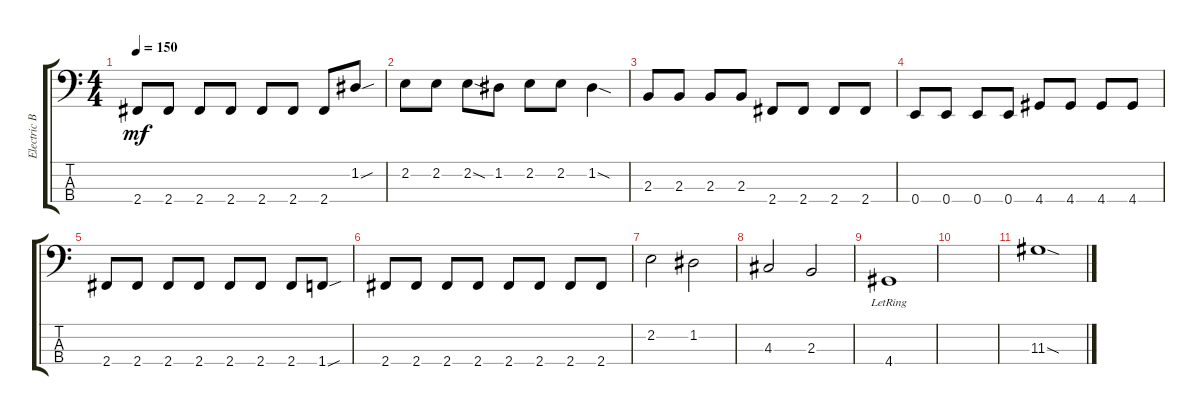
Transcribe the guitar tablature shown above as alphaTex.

\track ("Electric Bass" "Electric B") {instrument electricbassfinger}
\staff {score tabs}
\tuning (G2 D2 A1 E1) {hide}
\ts (4 4)
\tempo 150
\clef f4
\ks c
2.4.8{dy mf} 2.4.8 2.4.8 2.4.8 2.4.8 2.4.8 2.4.8 1.2{sou}.8 |
2.2.8 2.2.8 2.2{sod}.8 1.2.8 2.2.8 2.2.8 1.2{sod}.4 |
2.3.8 2.3.8 2.3.8 2.3.8 2.4.8 2.4.8 2.4.8 2.4.8 |
0.4.8 0.4.8 0.4.8 0.4.8 4.4.8 4.4.8 4.4.8 4.4.8 |
2.4.8 2.4.8 2.4.8 2.4.8 2.4.8 2.4.8 2.4.8 1.4{sou}.8 |
2.4.8 2.4.8 2.4.8 2.4.8 2.4.8 2.4.8 2.4.8 2.4.8 |
2.2.2 1.2.2 |
4.3.2 2.3.2 |
4.4{lr}.1 |
|
11.3{sod}.1
